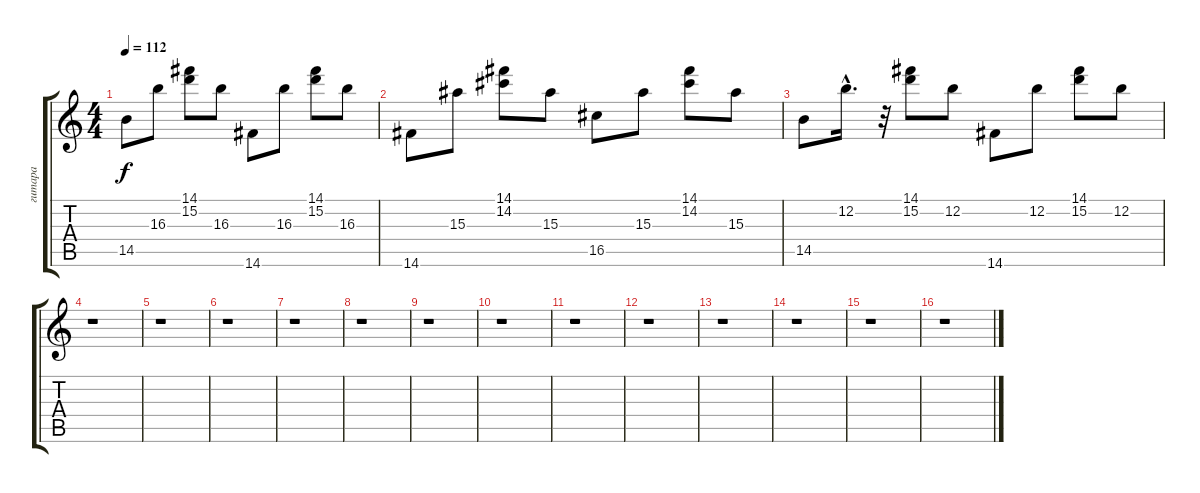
\track ("гитара" "гитара") {instrument distortionguitar}
\staff {score tabs}
\tuning (E4 B3 G3 D3 A2 E2) {hide}
\ts (4 4)
\tempo 112
\clef g2
\ks c
14.5.8{dy f} 16.3.8 (14.1 15.2).8 16.3.8 14.6.8 16.3.8 (14.1 15.2).8 16.3.8 |
14.6.8 15.3.8 (14.1 14.2).8 15.3.8 16.5.8 15.3.8 (14.1 14.2).8 15.3.8 |
14.5.8 12.2{hac}.16{d} r.32 (14.1 15.2).8 12.2.8 14.6.8 12.2.8 (14.1 15.2).8 12.2.8 |
r.1 |
r.1 |
r.1 |
r.1 |
r.1 |
r.1 |
r.1 |
r.1 |
r.1 |
r.1 |
r.1 |
r.1 |
r.1
